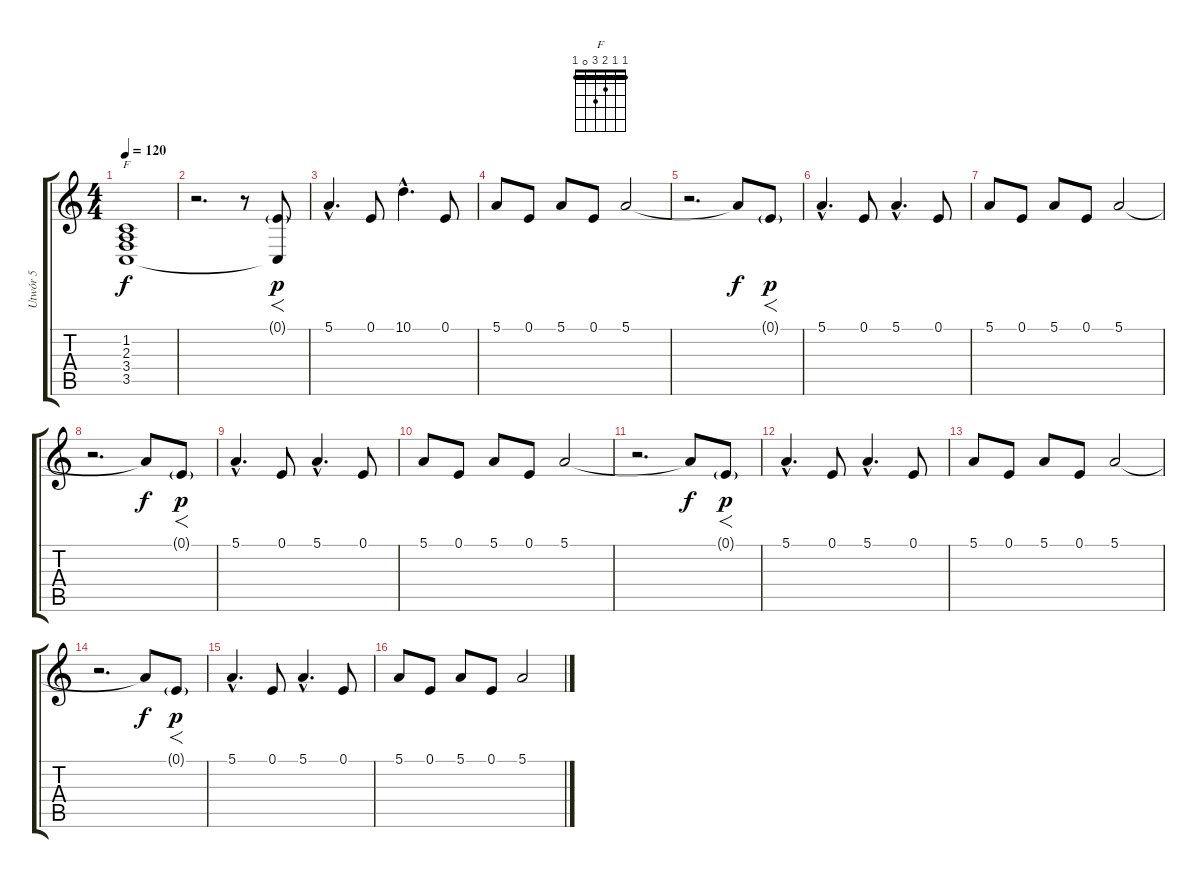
\track ("Utwór 5" "Utwór 5") {instrument pad8sweep}
\staff {score tabs}
\tuning (E4 B3 G3 D3 A2 E2) {hide}
\chord ("F" 1 1 2 3 0 1) {barre 1}
\ts (4 4)
\tempo 120
\clef g2
\ks c
(1.2 2.3 3.4 3.5).1{ch "F" dy f} |
r.2{d} r.8 (0.1{g} 3.5{t}).8{f dy p} |
5.1{hac}.4{d} 0.1.8 10.1{hac}.4{d} 0.1.8 |
5.1.8 0.1.8 5.1.8 0.1.8 5.1.2 |
r.2{d} 5.1{t}.8{dy f} 0.1{g}.8{f dy p} |
5.1{hac}.4{d} 0.1.8 5.1{hac}.4{d} 0.1.8 |
5.1.8 0.1.8 5.1.8 0.1.8 5.1.2 |
r.2{d} 5.1{t}.8{dy f} 0.1{g}.8{f dy p} |
5.1{hac}.4{d} 0.1.8 5.1{hac}.4{d} 0.1.8 |
5.1.8 0.1.8 5.1.8 0.1.8 5.1.2 |
r.2{d} 5.1{t}.8{dy f} 0.1{g}.8{f dy p} |
5.1{hac}.4{d} 0.1.8 5.1{hac}.4{d} 0.1.8 |
5.1.8 0.1.8 5.1.8 0.1.8 5.1.2 |
r.2{d} 5.1{t}.8{dy f} 0.1{g}.8{f dy p} |
5.1{hac}.4{d} 0.1.8 5.1{hac}.4{d} 0.1.8 |
5.1.8 0.1.8 5.1.8 0.1.8 5.1.2
